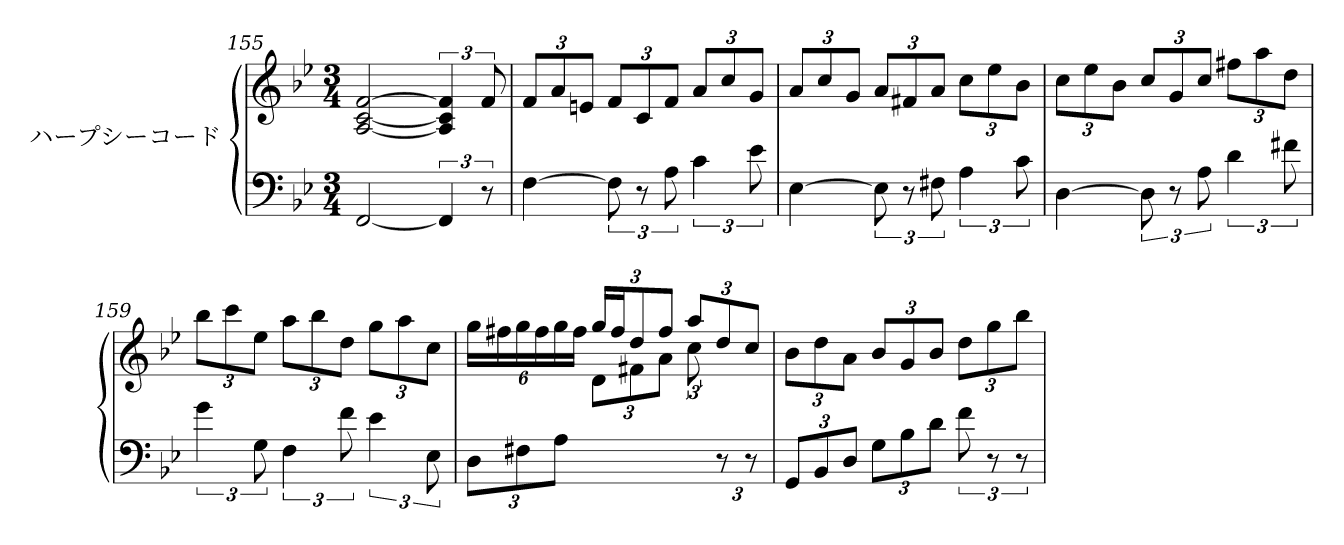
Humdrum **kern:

**kern	**kern
*part1	*part1
*staff2	*staff1
*I"ハープシーコード	*
*clefF4	*clefG2
*k[b-e-]	*k[b-e-]
*M3/4	*M3/4
=155	=155
[2FF/	[2A/ [2c/ [2f/
6FF/]	6A/] 6c/] 6f/]
12r	12f/
=156	=156
*	*Xbrackettup
[4F\	12f/L
.	12a/
.	12en/J
12F\]	12f/L
12r	12c/
12A\	12f/J
6c\	12a/L
.	12cc/
12e-\	12g/J
=157	=157
[4E-\	12a/L
.	12cc/
.	12g/J
12E-\]	12a/L
12r	12f#X/
12F#X\	12a/J
6A\	12cc\L
.	12ee-\
12c\	12b-\J
!!LO:LB:g=z
=158	=158
[4D\	12cc\L
.	12ee-\
.	12b-\J
12D\]	12cc/L
12r	12g/
12A\	12cc/J
6d\	12ff#X\L
.	12aa\
12f#X\	12dd\J
=159	=159
6g\	12bb-\L
.	12ccc\
12G\	12ee-\J
6F\	12aa\L
.	12bb-\
12f\	12dd\J
6e-\	12gg\L
.	12aa\
12E-\	12cc\J
=160	=160
*Xbrackettup	*
*	*^
12D\L	24gg\LL	4ryy
.	24ff#X\	.
12F#X\	24gg\	.
.	24ff#\	.
12A\J	24gg\	.
.	24ff#\JJ	.
3ryy	24gg/LL	12d\L
.	24ff#/J	.
.	12dd/	12f#X\
.	12ff#/J	12a\J
*	*	*brackettup
.	12aa/L	12cc\
12r	12dd/	6ryy
12r	12cc/J	.
*	*v	*v
=161	=161
*	*Xbrackettup
12GG/L	12b-\L
12BB-/	12dd\
12D/J	12a\J
12G\L	12b-/L
12B-\	12g/
12d\J	12b-/J
*brackettup	*
12f\	12dd\L
12r	12gg\
12r	12bb-\J
=	=
*-	*-
